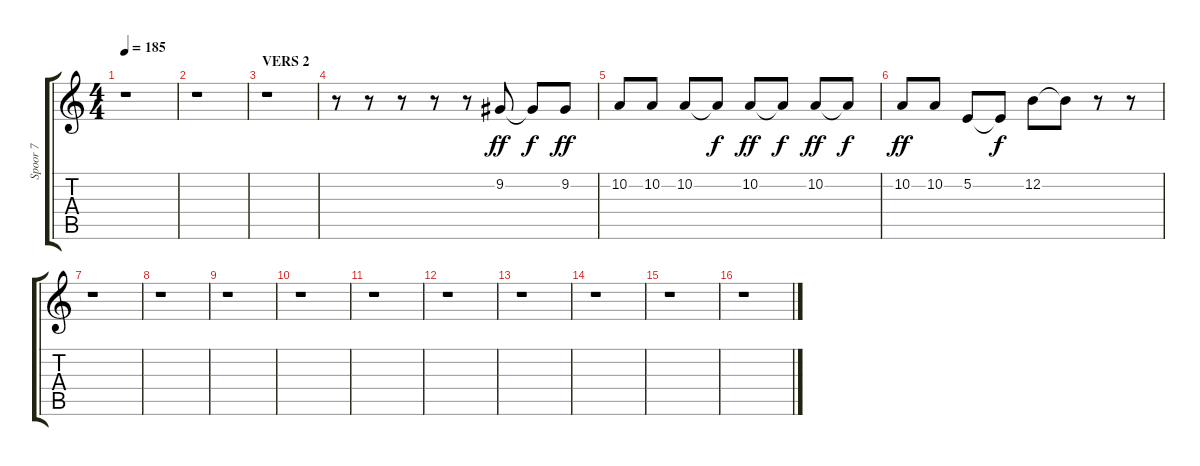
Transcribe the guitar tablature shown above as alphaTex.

\track ("Spoor 7" "Spoor 7") {instrument sopranosax}
\staff {score tabs}
\tuning (E4 B3 G3 D3 A2 E2) {hide}
\ts (4 4)
\tempo 185
\clef g2
\ks c
r.1{dy f} |
r.1 |
\section ("" "VERS 2")
r.1 |
r.8 r.8 r.8 r.8 r.8 9.2.8{dy ff} 9.2{t}.8{dy f} 9.2.8{dy ff} |
10.2.8 10.2.8 10.2.8 10.2{t}.8{dy f} 10.2.8{dy ff} 10.2{t}.8{dy f} 10.2.8{dy ff} 10.2{t}.8{dy f} |
10.2.8{dy ff} 10.2.8 5.2.8 5.2{t}.8{dy f} 12.2.8 12.2{t}.8 r.8 r.8 |
r.1 |
r.1 |
r.1 |
r.1 |
r.1 |
r.1 |
r.1 |
r.1 |
r.1 |
r.1
